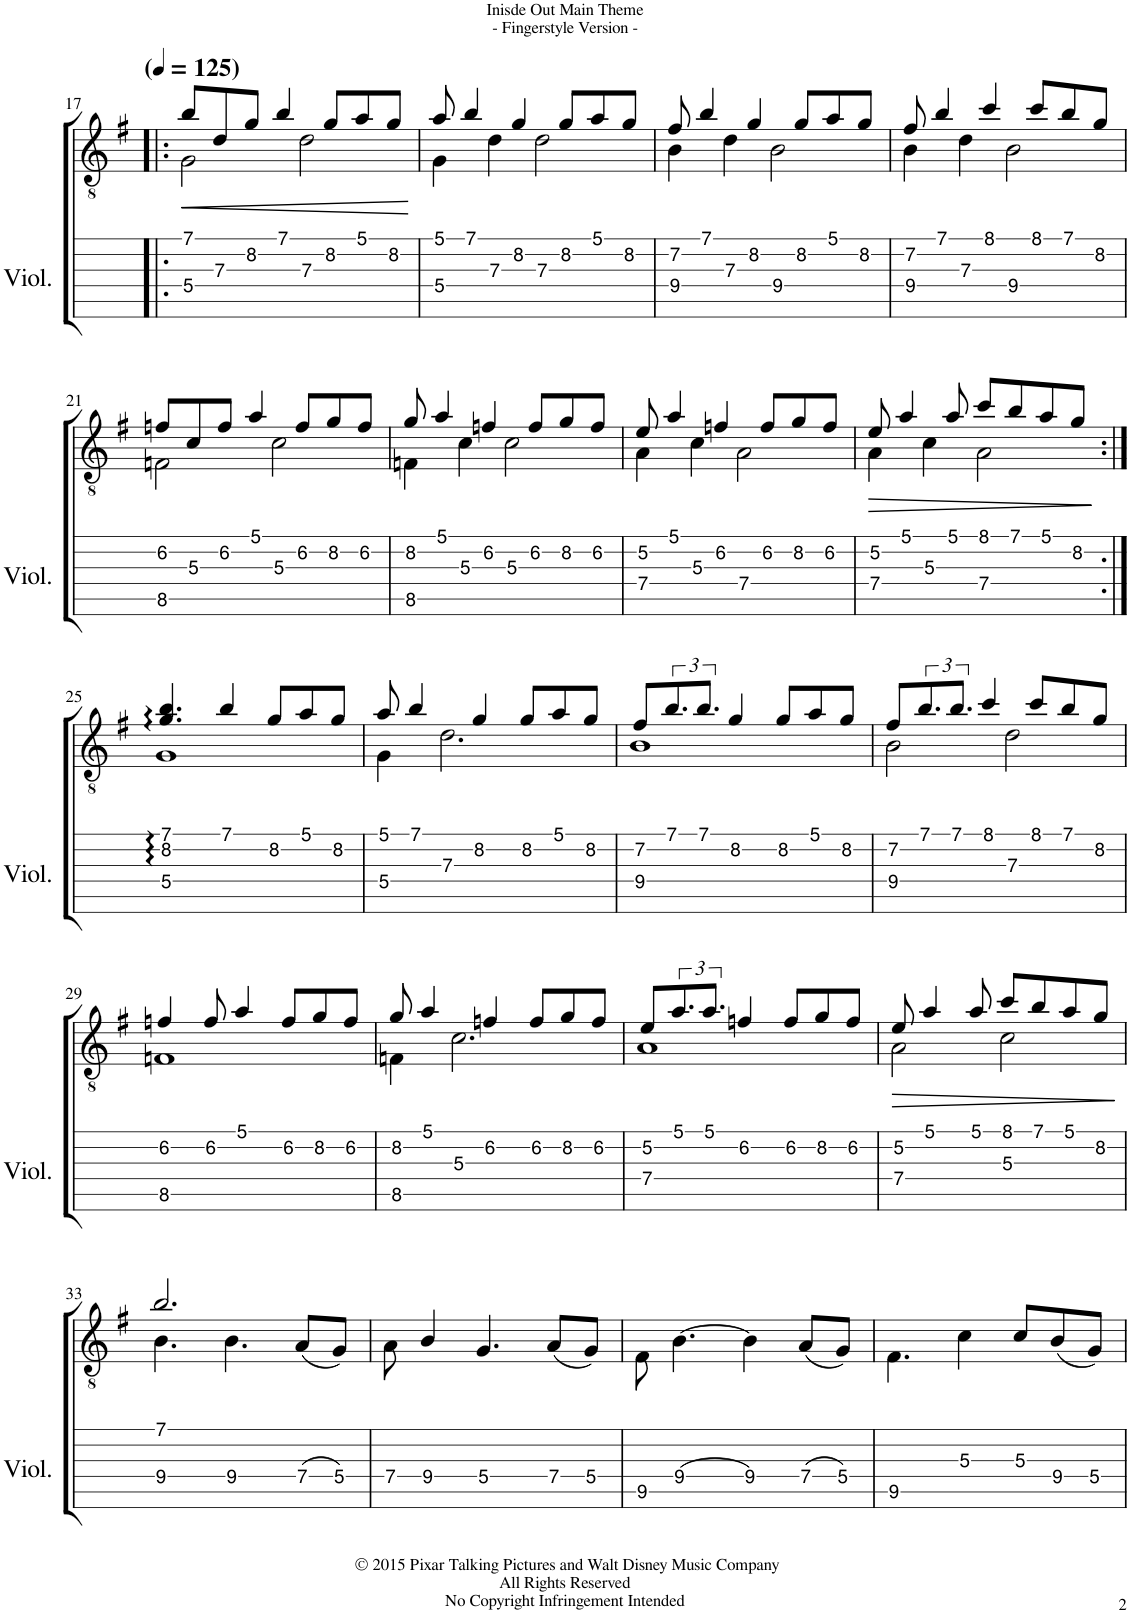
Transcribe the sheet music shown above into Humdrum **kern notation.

**kern	**kern	**dynam
*part2	*part1	*part1
*staff2	*staff1	*staff1
*I"Violão acústico	*I"Violão acústico	*
*I'Viol.	*	*
!!LO:PB:g=z
*	*clefGv2	*
*k[f#]	*k[f#]	*
*M4/4	*M4/4	*
*MM125	*MM125	*
=17!|:	=17!|:	=17!|:
*^	*	*
!	!	!	!LO:HP:b
*	*	*^	*
8bL	2G	8b/L	2G\	<
8dJ	.	8d/	.	.
8g	.	8g/J	.	.
4b	.	4b/	.	.
.	2d	.	2d\	.
8g	.	8g/L	.	.
8aL	.	8a/	.	.
8gJ	.	8g/J	.	.
*v	*v	*	*	*
*	*v	*v	*
.	.	[
=18	=18	=18
*^	*^	*
8a	4G	8a/	4G\	.
4b	.	4b/	.	.
.	4d	.	4d\	.
4g	.	4g/	.	.
.	2d	.	2d\	.
8g	.	8g/L	.	.
8aL	.	8a/	.	.
8gJ	.	8g/J	.	.
=19	=19	=19	=19	=19
8f#	4B	8f#/	4B\	.
4b	.	4b/	.	.
.	4d	.	4d\	.
4g	.	4g/	.	.
.	2B	.	2B\	.
8g	.	8g/L	.	.
8aL	.	8a/	.	.
8gJ	.	8g/J	.	.
=20	=20	=20	=20	=20
8f#	4B	8f#/	4B\	.
4b	.	4b/	.	.
.	4d	.	4d\	.
4cc	.	4cc/	.	.
.	2B	.	2B\	.
8cc	.	8cc/L	.	.
8bL	.	8b/	.	.
8gJ	.	8g/J	.	.
!!LO:LB:g=z	!!
=21	=21	=21	=21	=21
8fnL	2Fn	8fn/L	2Fn\	.
8cJ	.	8c/	.	.
8f	.	8f/J	.	.
4a	.	4a/	.	.
.	2c	.	2c\	.
8f	.	8f/L	.	.
8gL	.	8g/	.	.
8fJ	.	8f/J	.	.
=22	=22	=22	=22	=22
8g	4Fn	8g/	4Fn\	.
4a	.	4a/	.	.
.	4c	.	4c\	.
4fn	.	4fn/	.	.
.	2c	.	2c\	.
8f	.	8f/L	.	.
8gL	.	8g/	.	.
8fJ	.	8f/J	.	.
=23	=23	=23	=23	=23
8e	4A	8e/	4A\	.
4a	.	4a/	.	.
.	4c	.	4c\	.
4fn	.	4fn/	.	.
.	2A	.	2A\	.
8f	.	8f/L	.	.
8gL	.	8g/	.	.
8fJ	.	8f/J	.	.
=24	=24	=24	=24	=24
!	!	!	!	!LO:HP:b
8e	4A	8e/	4A\	>
4a	.	4a/	.	.
.	4c	.	4c\	.
8a	.	8a/	.	.
8ccL	2A	8cc/L	2A\	.
8bJ	.	8b/	.	.
8aL	.	8a/	.	.
8gJ	.	8g/J	.	.
*v	*v	*	*	*
*	*v	*v	*
.	.	]
!!LO:LB:g=z
=25:|!	=25:|!	=25:|!
*^	*^	*
4.g 4.b	1G	4.g/ 4.b/	1G	.
4b	.	4b/	.	.
8g	.	8g/L	.	.
8aL	.	8a/	.	.
8gJ	.	8g/J	.	.
=26	=26	=26	=26	=26
8aL	1G	8a/	4G\	.
*Xbrackettup	*	*	*	*
12.bJ	.	4b/	.	.
12.d	.	.	2.d\	.
4g	.	4g/	.	.
8g	.	8g/L	.	.
8aL	.	8a/	.	.
8gJ	.	8g/J	.	.
=27	=27	=27	=27	=27
8f#L	1B	8f#/L	1B	.
12.bJ	.	12.b/	.	.
12.b	.	12.b/J	.	.
4g	.	4g/	.	.
8g	.	8g/L	.	.
8aL	.	8a/	.	.
8gJ	.	8g/J	.	.
=28	=28	=28	=28	=28
8f#L	2B	8f#/L	2B\	.
12.bJ	.	12.b/	.	.
12.b	.	12.b/J	.	.
4cc	.	4cc/	.	.
.	2d	.	2d\	.
8cc	.	8cc/L	.	.
8bL	.	8b/	.	.
8gJ	.	8g/J	.	.
!!LO:LB:g=z	!!
=29	=29	=29	=29	=29
4fn	1Fn	4fn/	1Fn	.
8f	.	8f/	.	.
4a	.	4a/	.	.
8f	.	8f/L	.	.
8gL	.	8g/	.	.
8fJ	.	8f/J	.	.
=30	=30	=30	=30	=30
8gL	1Fn	8g/	4Fn\	.
12.aJ	.	4a/	.	.
12.c	.	.	2.c\	.
4fn	.	4fn/	.	.
8f	.	8f/L	.	.
8gL	.	8g/	.	.
8fJ	.	8f/J	.	.
=31	=31	=31	=31	=31
8eL	1A	8e/L	1A	.
12.aJ	.	12.a/	.	.
12.a	.	12.a/J	.	.
4fn	.	4fn/	.	.
8f	.	8f/L	.	.
8gL	.	8g/	.	.
8fJ	.	8f/J	.	.
=32	=32	=32	=32	=32
!	!	!	!	!LO:HP:b
8e	2A	8e/	2A\	>
4a	.	4a/	.	.
8a	.	8a/	.	.
8ccL	2c	8cc/L	2c\	.
8bJ	.	8b/	.	.
8aL	.	8a/	.	.
8gJ	.	8g/J	.	.
*v	*v	*	*	*
*	*v	*v	*
.	.	]
!!LO:LB:g=z
=33	=33	=33
*^	*^	*
2.b	4.B	2.b/	4.B\	.
.	4.B	.	4.B\	.
(8AL	4ryy	(8A/L	4ryy	.
8GJ)	.	8G/J)	.	.
=34	=34	=34	=34	=34
8ryy	8A	8ryy	8A\	.
4B	8ryy	4B/	8ryy	.
.	4ryy	.	4ryy	.
4.G	.	4.G/	.	.
.	2ryy	.	2ryy	.
8AL	.	(8A/L	.	.
8GJ	.	8G/J)	.	.
=35	=35	=35	=35	=35
8ryy	8F#	8ryy	8F#\	.
[4.B	8ryy	[4.B\	8ryy	.
.	4ryy	.	4ryy	.
4B]	2ryy	4B\]	2ryy	.
(8AL	.	(8A/L	.	.
8GJ)	.	8G/J)	.	.
=36	=36	=36	=36	=36
4.ryy	4.F#	4.ryy	4.F#\	.
4c	8ryy	4c\	8ryy	.
.	2ryy	.	2ryy	.
8c	.	8c/L	.	.
8BL	.	(8B/	.	.
8GJ	.	8G/J)	.	.
*v	*v	*	*	*
*	*v	*v	*
=	=	=
*-	*-	*-
